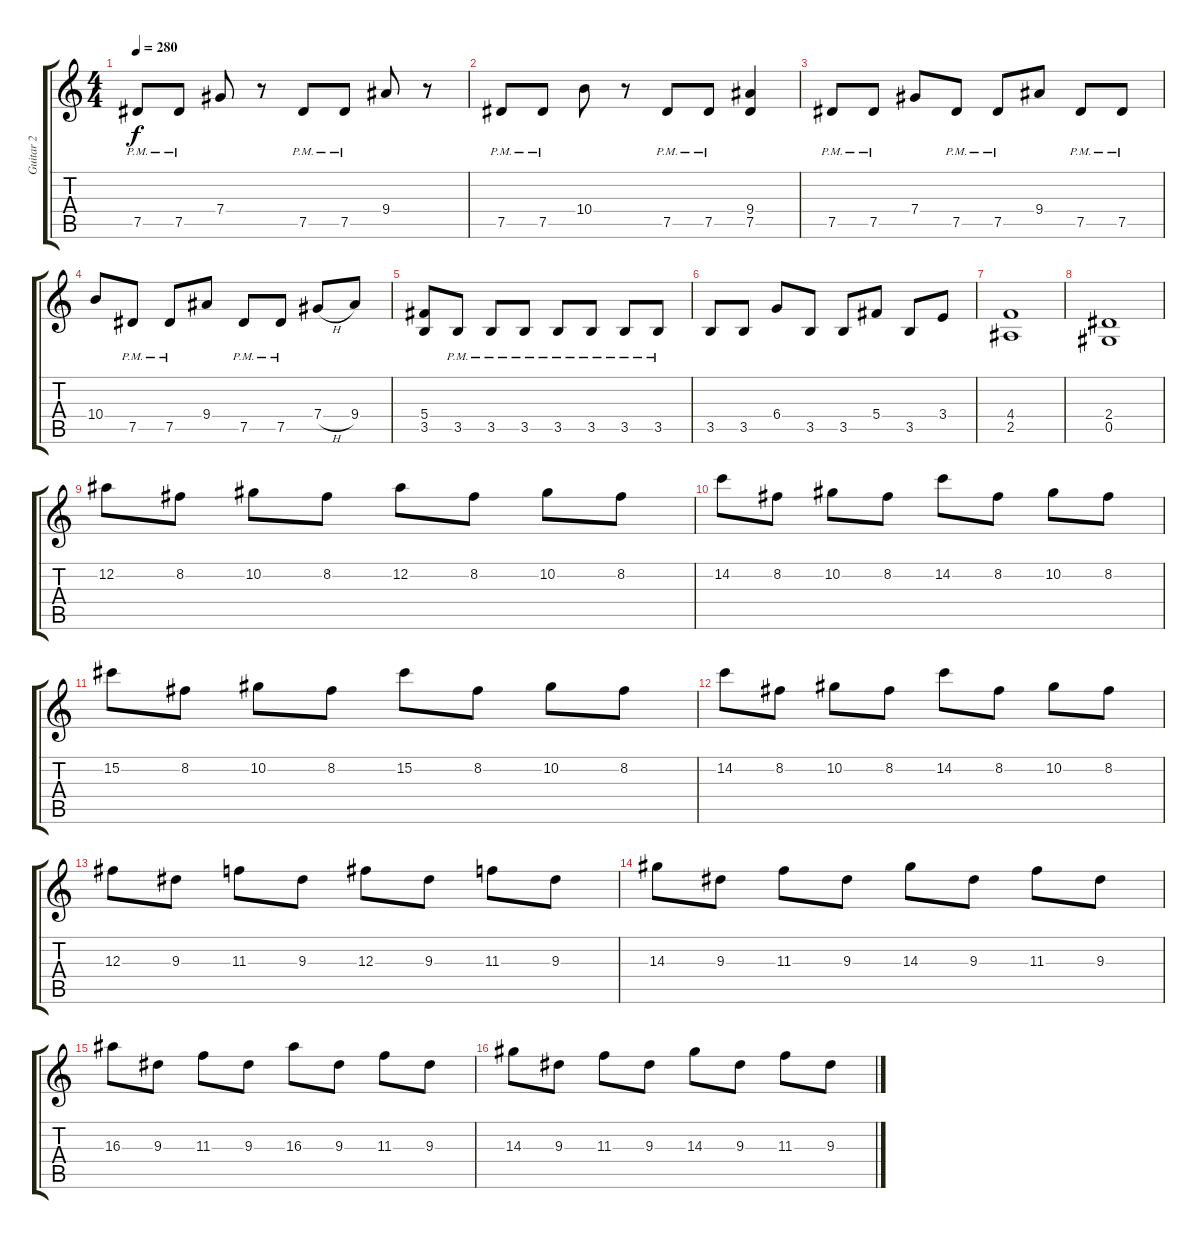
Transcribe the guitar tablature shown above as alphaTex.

\track ("Guitar 2" "Guitar 2") {instrument overdrivenguitar}
\staff {score tabs}
\tuning (Eb4 Bb3 Gb3 Db3 Ab2 Eb2) {hide}
\ts (4 4)
\tempo 280
\clef g2
\ks c
7.5{pm}.8{dy f} 7.5{pm}.8 7.4.8 r.8 7.5{pm}.8 7.5{pm}.8 9.4.8 r.8 |
7.5{pm}.8 7.5{pm}.8 10.4.8 r.8 7.5{pm}.8 7.5{pm}.8 (9.4 7.5).4 |
7.5{pm}.8 7.5{pm}.8 7.4.8 7.5{pm}.8 7.5{pm}.8 9.4.8 7.5{pm}.8 7.5{pm}.8 |
10.4.8 7.5{pm}.8 7.5{pm}.8 9.4.8 7.5{pm}.8 7.5{pm}.8 7.4{h}.8 9.4.8 |
(5.4 3.5).8 3.5{pm}.8 3.5{pm}.8 3.5{pm}.8 3.5{pm}.8 3.5{pm}.8 3.5{pm}.8 3.5{pm}.8 |
3.5.8 3.5.8 6.4.8 3.5.8 3.5.8 5.4.8 3.5.8 3.4.8 |
(4.4 2.5).1 |
(2.4 0.5).1 |
12.2.8 8.2.8 10.2.8 8.2.8 12.2.8 8.2.8 10.2.8 8.2.8 |
14.2.8 8.2.8 10.2.8 8.2.8 14.2.8 8.2.8 10.2.8 8.2.8 |
15.2.8 8.2.8 10.2.8 8.2.8 15.2.8 8.2.8 10.2.8 8.2.8 |
14.2.8 8.2.8 10.2.8 8.2.8 14.2.8 8.2.8 10.2.8 8.2.8 |
12.3.8 9.3.8 11.3.8 9.3.8 12.3.8 9.3.8 11.3.8 9.3.8 |
14.3.8 9.3.8 11.3.8 9.3.8 14.3.8 9.3.8 11.3.8 9.3.8 |
16.3.8 9.3.8 11.3.8 9.3.8 16.3.8 9.3.8 11.3.8 9.3.8 |
14.3.8 9.3.8 11.3.8 9.3.8 14.3.8 9.3.8 11.3.8 9.3.8
